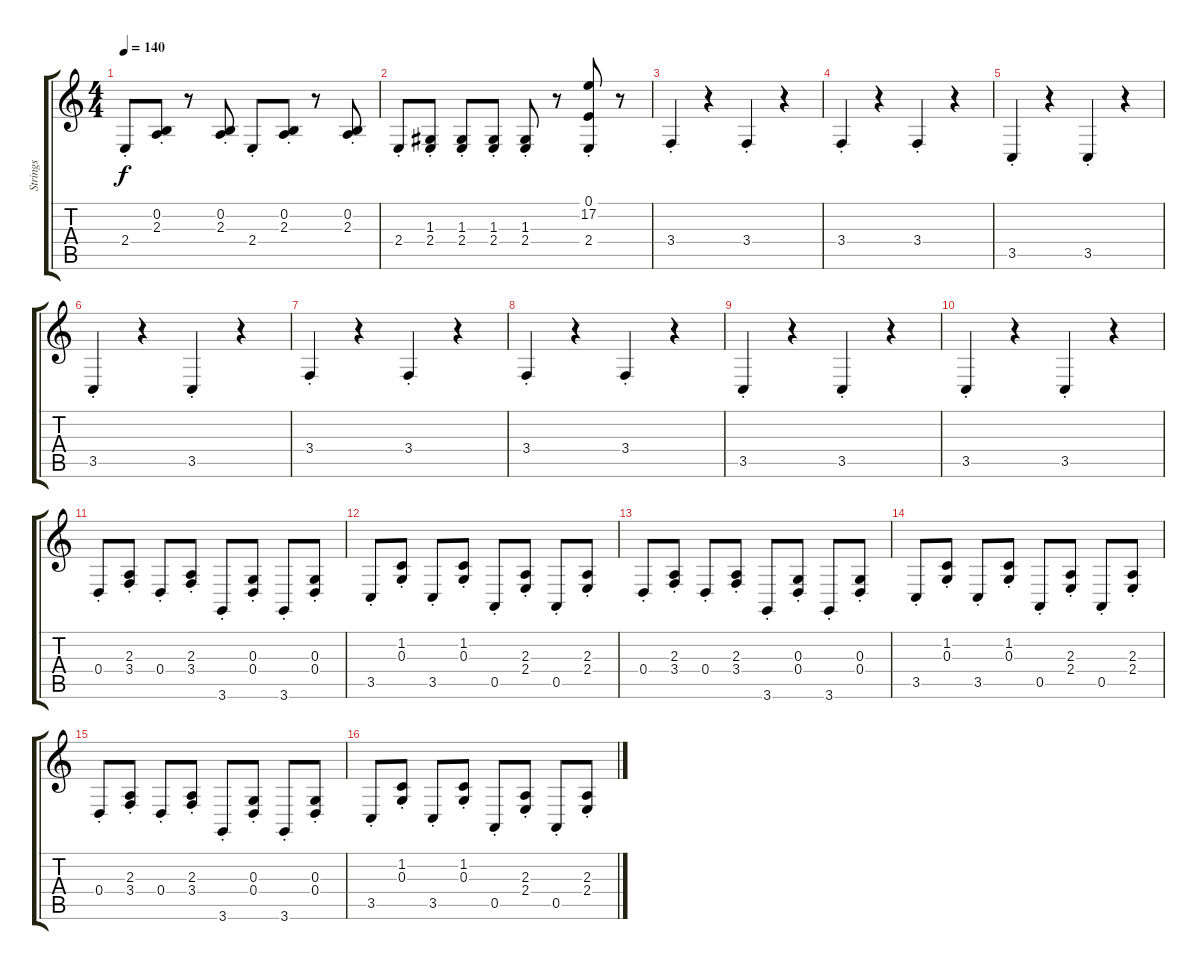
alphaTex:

\track ("Strings" "Strings") {instrument pizzicatostrings}
\staff {score tabs}
\tuning (E4 B3 G3 D3 A2 E2) {hide}
\ts (4 4)
\tempo 140
\clef g2
\ks c
2.4{st}.8{dy f} (0.2{st} 2.3{st}).8 r.8 (0.2{st} 2.3{st}).8 2.4{st}.8 (0.2{st} 2.3{st}).8 r.8 (0.2{st} 2.3{st}).8 |
2.4{st}.8 (1.3{st} 2.4{st}).8 (1.3{st} 2.4{st}).8 (1.3{st} 2.4{st}).8 (1.3{st} 2.4{st}).8 r.8 (0.1{st} 17.2{st} 2.4{st}).8 r.8 |
3.4{st}.4 r.4 3.4{st}.4 r.4 |
3.4{st}.4 r.4 3.4{st}.4 r.4 |
3.5{st}.4 r.4 3.5{st}.4 r.4 |
3.5{st}.4 r.4 3.5{st}.4 r.4 |
3.4{st}.4 r.4 3.4{st}.4 r.4 |
3.4{st}.4 r.4 3.4{st}.4 r.4 |
3.5{st}.4 r.4 3.5{st}.4 r.4 |
3.5{st}.4 r.4 3.5{st}.4 r.4 |
0.4{st}.8 (2.3{st} 3.4{st}).8 0.4{st}.8 (2.3{st} 3.4{st}).8 3.6{st}.8 (0.3{st} 0.4{st}).8 3.6{st}.8 (0.3{st} 0.4{st}).8 |
3.5{st}.8 (1.2{st} 0.3{st}).8 3.5{st}.8 (1.2{st} 0.3{st}).8 0.5{st}.8 (2.3{st} 2.4{st}).8 0.5{st}.8 (2.3{st} 2.4{st}).8 |
0.4{st}.8 (2.3{st} 3.4{st}).8 0.4{st}.8 (2.3{st} 3.4{st}).8 3.6{st}.8 (0.3{st} 0.4{st}).8 3.6{st}.8 (0.3{st} 0.4{st}).8 |
3.5{st}.8 (1.2{st} 0.3{st}).8 3.5{st}.8 (1.2{st} 0.3{st}).8 0.5{st}.8 (2.3{st} 2.4{st}).8 0.5{st}.8 (2.3{st} 2.4{st}).8 |
0.4{st}.8 (2.3{st} 3.4{st}).8 0.4{st}.8 (2.3{st} 3.4{st}).8 3.6{st}.8 (0.3{st} 0.4{st}).8 3.6{st}.8 (0.3{st} 0.4{st}).8 |
3.5{st}.8 (1.2{st} 0.3{st}).8 3.5{st}.8 (1.2{st} 0.3{st}).8 0.5{st}.8 (2.3{st} 2.4{st}).8 0.5{st}.8 (2.3{st} 2.4{st}).8
